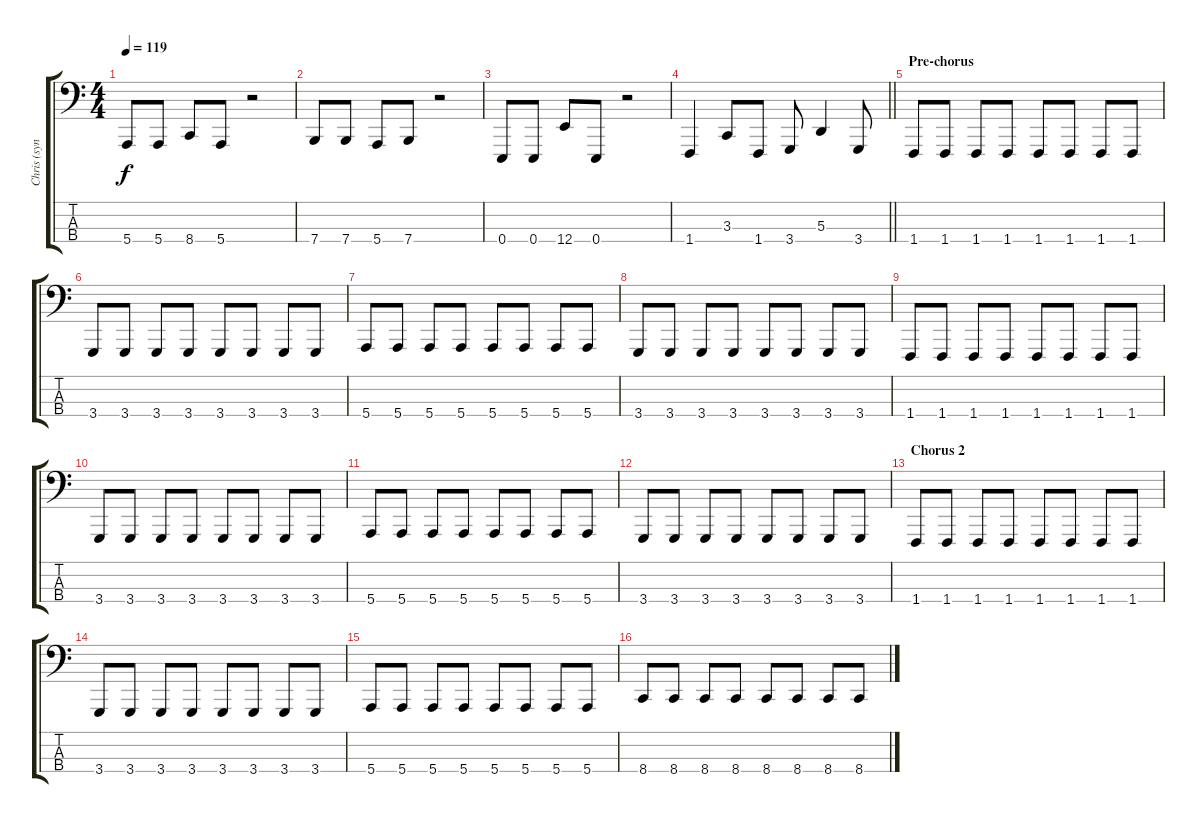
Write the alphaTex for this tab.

\track ("Chris (synth)" "Chris (syn") {instrument lead2sawtooth}
\staff {score tabs}
\tuning (G2 D2 A1 E1) {hide}
\ts (4 4)
\tempo 119
\clef f4
\ks c
5.4.8{dy f} 5.4.8 8.4.8 5.4.8 r.2 |
7.4.8 7.4.8 5.4.8 7.4.8 r.2 |
0.4.8 0.4.8 12.4.8 0.4.8 r.2 |
\barLineRight lightlight
1.4.4 3.3.8 1.4.8 3.4.8 5.3.4 3.4.8 |
\section ("" "Pre-chorus")
1.4.8 1.4.8 1.4.8 1.4.8 1.4.8 1.4.8 1.4.8 1.4.8 |
3.4.8 3.4.8 3.4.8 3.4.8 3.4.8 3.4.8 3.4.8 3.4.8 |
5.4.8 5.4.8 5.4.8 5.4.8 5.4.8 5.4.8 5.4.8 5.4.8 |
3.4.8 3.4.8 3.4.8 3.4.8 3.4.8 3.4.8 3.4.8 3.4.8 |
1.4.8 1.4.8 1.4.8 1.4.8 1.4.8 1.4.8 1.4.8 1.4.8 |
3.4.8 3.4.8 3.4.8 3.4.8 3.4.8 3.4.8 3.4.8 3.4.8 |
5.4.8 5.4.8 5.4.8 5.4.8 5.4.8 5.4.8 5.4.8 5.4.8 |
3.4.8 3.4.8 3.4.8 3.4.8 3.4.8 3.4.8 3.4.8 3.4.8 |
\section ("" "Chorus 2")
1.4.8 1.4.8 1.4.8 1.4.8 1.4.8 1.4.8 1.4.8 1.4.8 |
3.4.8 3.4.8 3.4.8 3.4.8 3.4.8 3.4.8 3.4.8 3.4.8 |
5.4.8 5.4.8 5.4.8 5.4.8 5.4.8 5.4.8 5.4.8 5.4.8 |
8.4.8 8.4.8 8.4.8 8.4.8 8.4.8 8.4.8 8.4.8 8.4.8
